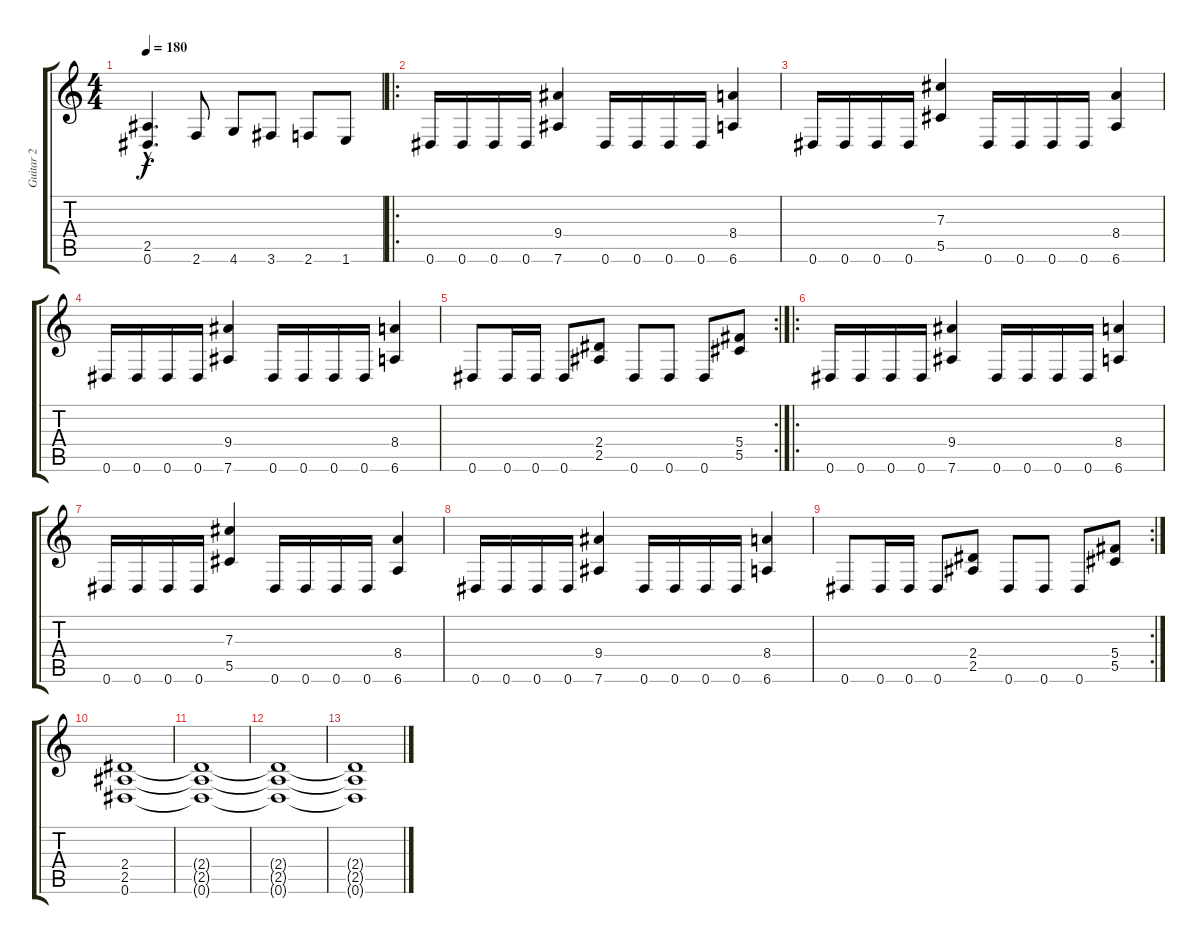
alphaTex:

\track ("Guitar 2" "Guitar 2") {instrument overdrivenguitar}
\staff {score tabs}
\tuning (Eb4 Bb3 Gb3 Db3 Ab2 Eb2) {hide}
\ts (4 4)
\tempo 180
\clef g2
\ks c
(2.5{hac t} 0.6{hac t}).4{d dy f} 2.6.8 4.6.8 3.6.8 2.6.8 1.6.8 |
\ro
0.6.16 0.6.16 0.6.16 0.6.16 (9.4 7.6).4 0.6.16 0.6.16 0.6.16 0.6.16 (8.4 6.6).4 |
0.6.16 0.6.16 0.6.16 0.6.16 (7.3 5.5).4 0.6.16 0.6.16 0.6.16 0.6.16 (8.4 6.6).4 |
0.6.16 0.6.16 0.6.16 0.6.16 (9.4 7.6).4 0.6.16 0.6.16 0.6.16 0.6.16 (8.4 6.6).4 |
\rc 2
0.6.8 0.6.16 0.6.16 0.6.8 (2.4 2.5).8 0.6.8 0.6.8 0.6.8 (5.4 5.5).8 |
\ro
0.6.16 0.6.16 0.6.16 0.6.16 (9.4 7.6).4 0.6.16 0.6.16 0.6.16 0.6.16 (8.4 6.6).4 |
0.6.16 0.6.16 0.6.16 0.6.16 (7.3 5.5).4 0.6.16 0.6.16 0.6.16 0.6.16 (8.4 6.6).4 |
0.6.16 0.6.16 0.6.16 0.6.16 (9.4 7.6).4 0.6.16 0.6.16 0.6.16 0.6.16 (8.4 6.6).4 |
\rc 2
0.6.8 0.6.16 0.6.16 0.6.8 (2.4 2.5).8 0.6.8 0.6.8 0.6.8 (5.4 5.5).8 |
(2.4 2.5 0.6).1 |
(2.4{t} 2.5{t} 0.6{t}).1 |
(2.4{t} 2.5{t} 0.6{t}).1 |
(2.4{t} 2.5{t} 0.6{t}).1
